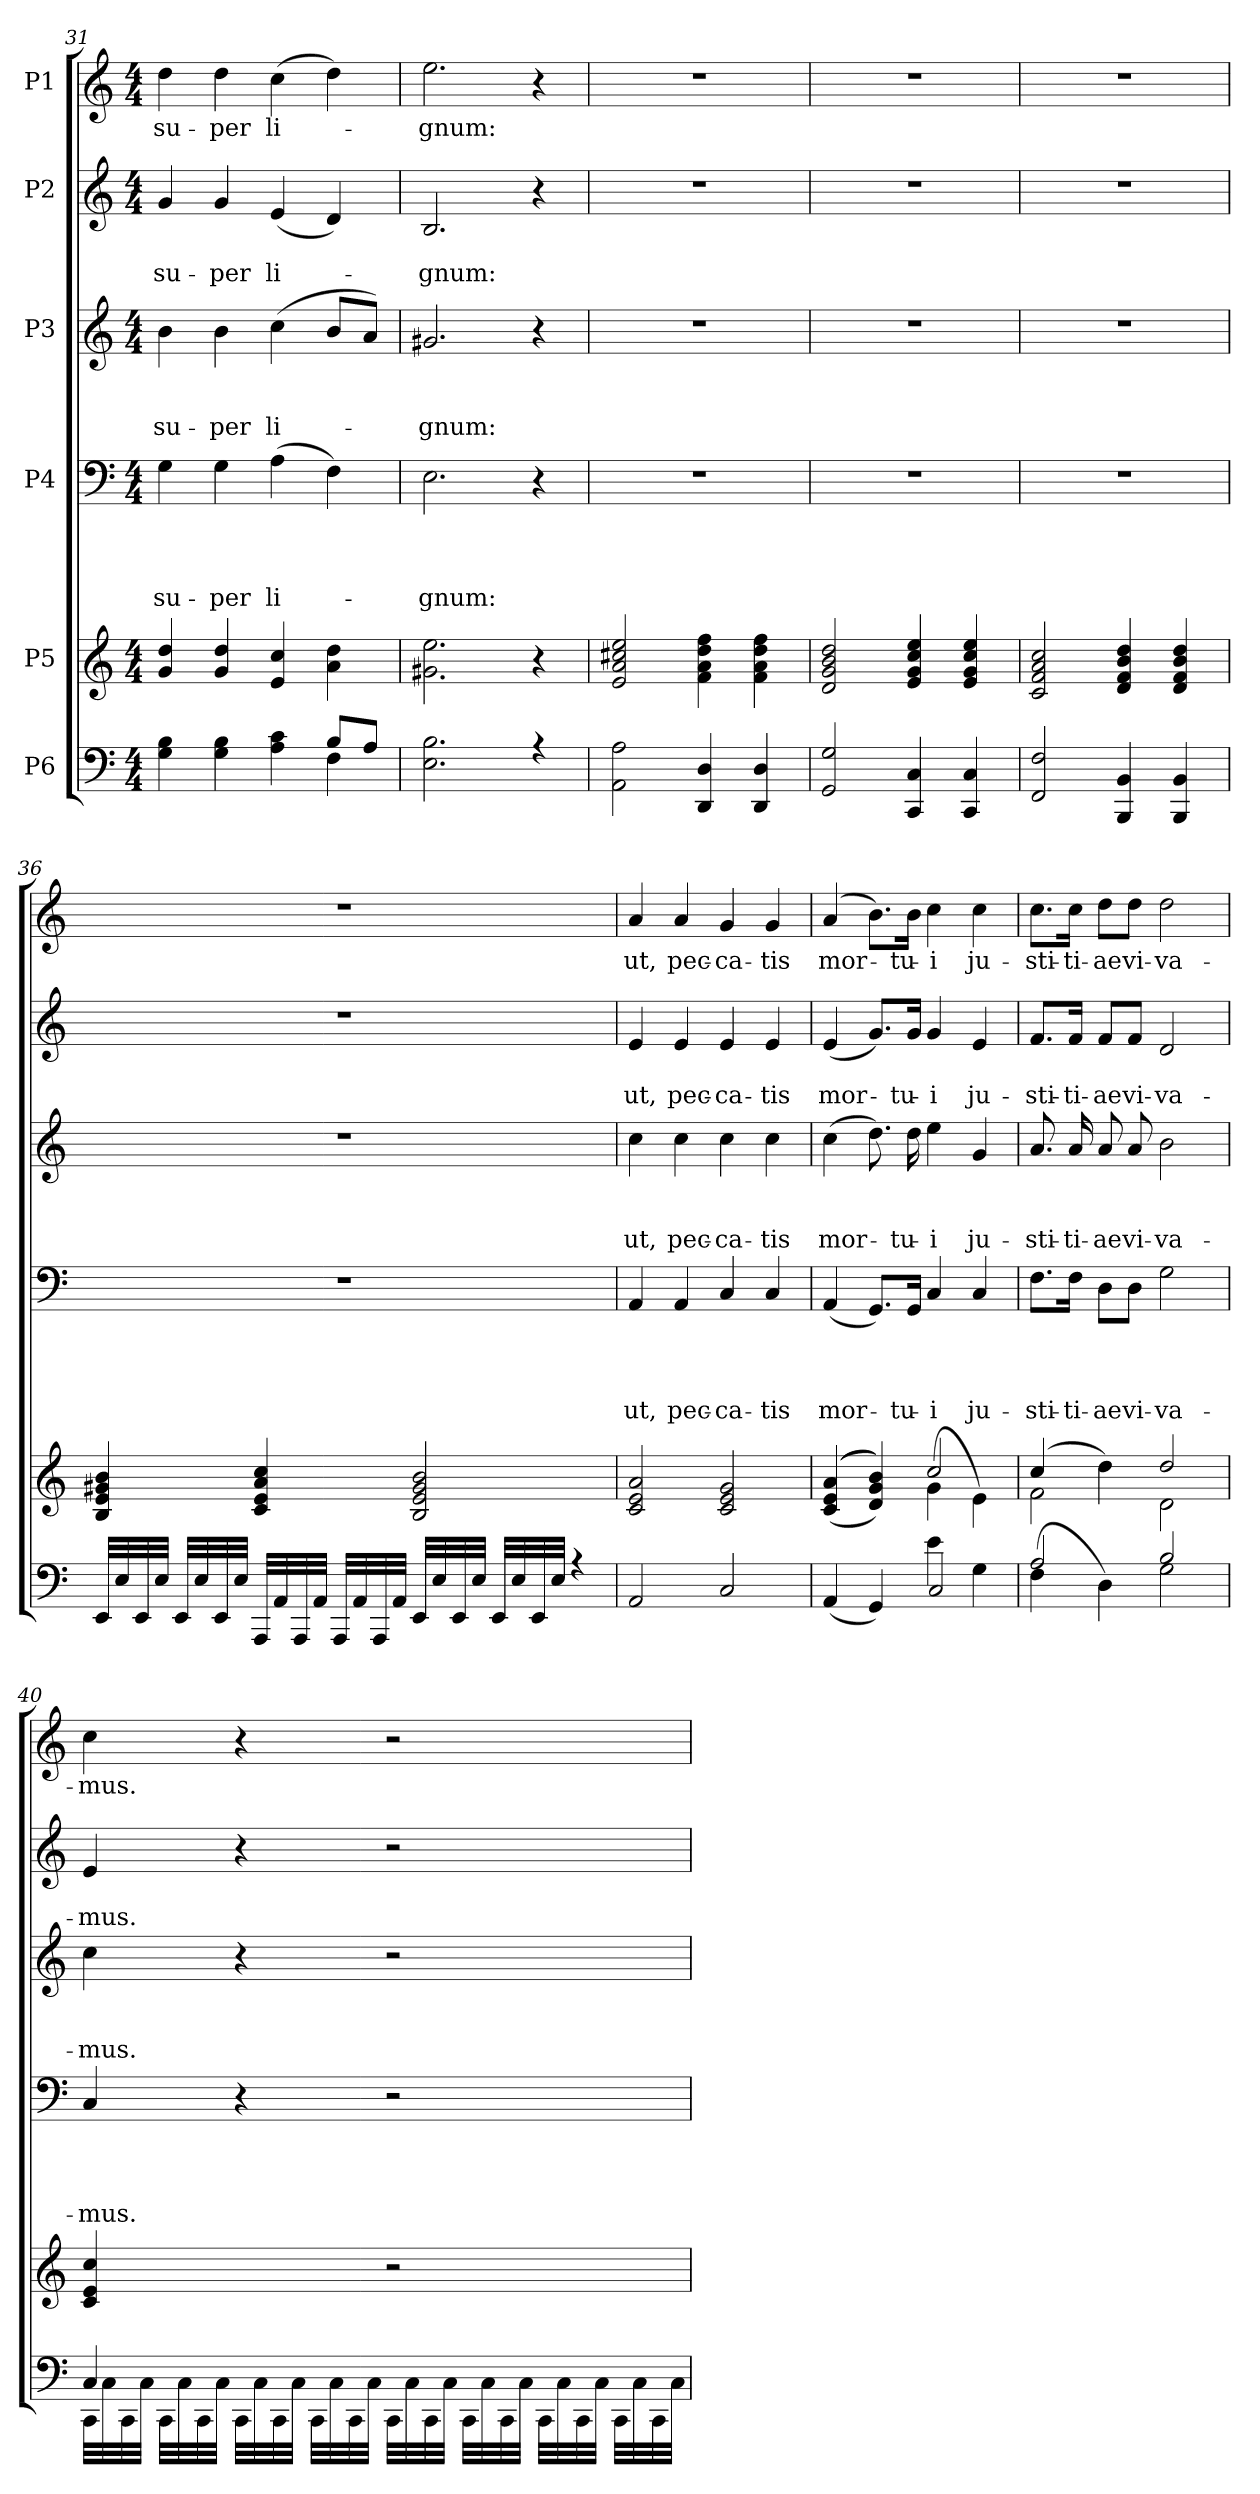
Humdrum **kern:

**kern	**kern	**kern	**text	**text	**text	**text	**kern	**text	**text	**text	**kern	**text	**text	**kern	**text
*part6	*part5	*part4	*part4	*part4	*part4	*part4	*part3	*part3	*part3	*part3	*part2	*part2	*part2	*part1	*part1
*staff6	*staff5	*staff4	*staff4	*staff4	*staff4	*staff4	*staff3	*staff3	*staff3	*staff3	*staff2	*staff2	*staff2	*staff1	*staff1
*I"P6	*I"P5	*I"P4	*	*	*	*	*I"P3	*	*	*	*I"P2	*	*	*I"P1	*
*clefF4	*clefG2	*clefF4	*	*	*	*	*clefG2	*	*	*	*clefG2	*	*	*clefG2	*
*k[]	*k[]	*k[]	*	*	*	*	*k[]	*	*	*	*k[]	*	*	*k[]	*
*C:	*C:	*C:	*	*	*	*	*C:	*	*	*	*C:	*	*	*C:	*
*M4/4	*M4/4	*M4/4	*	*	*	*	*M4/4	*	*	*	*M4/4	*	*	*M4/4	*
=31	=31	=31	=31	=31	=31	=31	=31	=31	=31	=31	=31	=31	=31	=31	=31
*^	*^	*	*	*	*	*	*	*	*	*	*	*	*	*	*
*	*	*	*^	*	*	*	*	*	*	*	*	*	*	*	*	*	*
!	!	!	!	!	!	!	!	!	!LO:LY:b	!	!	!	!LO:LY:b	!	!	!LO:LY:b	!	!LO:LY:b
2.ryy	4G\ 4B\	4g/ 4dd/	1ryy	1ryy	4G\	.	.	.	su-	4b\	.	.	su-	4g/	.	su-	4dd\	su-
!	!	!	!	!	!	!	!	!	!LO:LY:b	!	!	!	!LO:LY:b	!	!	!LO:LY:b	!	!LO:LY:b
.	4G\ 4B\	4g/ 4dd/	.	.	4G\	.	.	.	-per	4b\	.	.	-per	4g/	.	-per	4dd\	-per
!	!	!	!	!	!	!	!	!	!LO:LY:b	!	!	!	!LO:LY:b	!	!	!LO:LY:b	!	!LO:LY:b
.	4A\ 4c\	4e/ 4cc/	.	.	(>4A\	.	.	.	li-	(>4cc\	.	.	li-	(<4e/	.	li-	(>4cc\	li-
8B/L	4F\	4a\ 4dd\	.	.	4F\)	.	.	.	.	8b/L	.	.	.	4d/)	.	.	4dd\)	.
8A/J	.	.	.	.	.	.	.	.	.	8a/J)	.	.	.	.	.	.	.	.
=32	=32	=32	=32	=32	=32	=32	=32	=32	=32	=32	=32	=32	=32	=32	=32	=32	=32	=32
!	!	!	!	!	!	!	!	!	!LO:LY:b	!	!	!	!LO:LY:b	!	!	!LO:LY:b	!	!LO:LY:b
2.E\ 2.B\	1ryy	2.g#X\ 2.ee\	1ryy	1ryy	2.E\	.	.	.	-gnum:	2.g#X/	.	.	-gnum:	2.B/	.	-gnum:	2.ee\	-gnum:
4r	.	4r	.	.	4r	.	.	.	.	4r	.	.	.	4r	.	.	4r	.
=33	=33	=33	=33	=33	=33	=33	=33	=33	=33	=33	=33	=33	=33	=33	=33	=33	=33	=33
2AA\ 2A\	1ryy	2e/ 2a/ 2cc#X/ 2ee/	1ryy	1ryy	1r	.	.	.	.	1r	.	.	.	1r	.	.	1r	.
4DD/ 4D/	.	4f\ 4a\ 4dd\ 4ff\	.	.	.	.	.	.	.	.	.	.	.	.	.	.	.	.
4DD/ 4D/	.	4f\ 4a\ 4dd\ 4ff\	.	.	.	.	.	.	.	.	.	.	.	.	.	.	.	.
=34	=34	=34	=34	=34	=34	=34	=34	=34	=34	=34	=34	=34	=34	=34	=34	=34	=34	=34
2GG/ 2G/	1ryy	2d/ 2g/ 2b/ 2dd/	1ryy	1ryy	1r	.	.	.	.	1r	.	.	.	1r	.	.	1r	.
4CC/ 4C/	.	4e/ 4g/ 4cc/ 4ee/	.	.	.	.	.	.	.	.	.	.	.	.	.	.	.	.
4CC/ 4C/	.	4e/ 4g/ 4cc/ 4ee/	.	.	.	.	.	.	.	.	.	.	.	.	.	.	.	.
!!LO:PB:g=z
=35	=35	=35	=35	=35	=35	=35	=35	=35	=35	=35	=35	=35	=35	=35	=35	=35	=35	=35
2FF/ 2F/	1ryy	2c/ 2f/ 2a/ 2cc/	1ryy	1ryy	1r	.	.	.	.	1r	.	.	.	1r	.	.	1r	.
4BBB/ 4BB/	.	4d/ 4f/ 4b/ 4dd/	.	.	.	.	.	.	.	.	.	.	.	.	.	.	.	.
4BBB/ 4BB/	.	4d/ 4f/ 4b/ 4dd/	.	.	.	.	.	.	.	.	.	.	.	.	.	.	.	.
=36	=36	=36	=36	=36	=36	=36	=36	=36	=36	=36	=36	=36	=36	=36	=36	=36	=36	=36
32EE/LLL	1ryy	4B/ 4e/ 4g#X/ 4b/	1ryy	1ryy	1r	.	.	.	.	1r	.	.	.	1r	.	.	1r	.
32E/	.	.	.	.	.	.	.	.	.	.	.	.	.	.	.	.	.	.
32EE/	.	.	.	.	.	.	.	.	.	.	.	.	.	.	.	.	.	.
32E/JJJ	.	.	.	.	.	.	.	.	.	.	.	.	.	.	.	.	.	.
32EE/LLL	.	.	.	.	.	.	.	.	.	.	.	.	.	.	.	.	.	.
32E/	.	.	.	.	.	.	.	.	.	.	.	.	.	.	.	.	.	.
32EE/	.	.	.	.	.	.	.	.	.	.	.	.	.	.	.	.	.	.
32E/JJJ	.	.	.	.	.	.	.	.	.	.	.	.	.	.	.	.	.	.
32AAA/LLL	.	4c/ 4e/ 4a/ 4cc/	.	.	.	.	.	.	.	.	.	.	.	.	.	.	.	.
32AA/	.	.	.	.	.	.	.	.	.	.	.	.	.	.	.	.	.	.
32AAA/	.	.	.	.	.	.	.	.	.	.	.	.	.	.	.	.	.	.
32AA/JJJ	.	.	.	.	.	.	.	.	.	.	.	.	.	.	.	.	.	.
32AAA/LLL	.	.	.	.	.	.	.	.	.	.	.	.	.	.	.	.	.	.
32AA/	.	.	.	.	.	.	.	.	.	.	.	.	.	.	.	.	.	.
32AAA/	.	.	.	.	.	.	.	.	.	.	.	.	.	.	.	.	.	.
32AA/JJJ	.	.	.	.	.	.	.	.	.	.	.	.	.	.	.	.	.	.
32EE/LLL	.	2B/ 2e/ 2g#/ 2b/	.	.	.	.	.	.	.	.	.	.	.	.	.	.	.	.
32E/	.	.	.	.	.	.	.	.	.	.	.	.	.	.	.	.	.	.
32EE/	.	.	.	.	.	.	.	.	.	.	.	.	.	.	.	.	.	.
32E/JJJ	.	.	.	.	.	.	.	.	.	.	.	.	.	.	.	.	.	.
32EE/LLL	.	.	.	.	.	.	.	.	.	.	.	.	.	.	.	.	.	.
32E/	.	.	.	.	.	.	.	.	.	.	.	.	.	.	.	.	.	.
32EE/	.	.	.	.	.	.	.	.	.	.	.	.	.	.	.	.	.	.
32E/JJJ	.	.	.	.	.	.	.	.	.	.	.	.	.	.	.	.	.	.
4r	.	.	.	.	.	.	.	.	.	.	.	.	.	.	.	.	.	.
=37	=37	=37	=37	=37	=37	=37	=37	=37	=37	=37	=37	=37	=37	=37	=37	=37	=37	=37
!	!	!	!	!	!	!	!	!	!LO:LY:b	!	!	!	!LO:LY:b	!	!	!LO:LY:b	!	!LO:LY:b
2AA/	1ryy	2c/ 2e/ 2a/	1ryy	1ryy	4AA/	.	.	.	ut,	4cc\	.	.	ut,	4e/	.	ut,	4a/	ut,
!	!	!	!	!	!	!	!	!	!LO:LY:b	!	!	!	!LO:LY:b	!	!	!LO:LY:b	!	!LO:LY:b
.	.	.	.	.	4AA/	.	.	.	pec-	4cc\	.	.	pec-	4e/	.	pec-	4a/	pec-
!	!	!	!	!	!	!	!	!	!LO:LY:b	!	!	!	!LO:LY:b	!	!	!LO:LY:b	!	!LO:LY:b
2C/	.	2c/ 2e/ 2g/	.	.	4C/	.	.	.	-ca-	4cc\	.	.	-ca-	4e/	.	-ca-	4g/	-ca-
!	!	!	!	!	!	!	!	!	!LO:LY:b	!	!	!	!LO:LY:b	!	!	!LO:LY:b	!	!LO:LY:b
.	.	.	.	.	4C/	.	.	.	-tis	4cc\	.	.	-tis	4e/	.	-tis	4g/	-tis
=38	=38	=38	=38	=38	=38	=38	=38	=38	=38	=38	=38	=38	=38	=38	=38	=38	=38	=38
!	!	!	!	!	!	!	!	!	!LO:LY:b	!	!	!	!LO:LY:b	!	!	!LO:LY:b	!	!LO:LY:b
(<4AA/	2ryy	(>(>(<4c/ 4e/ 4a/	2ryy	1ryy	(<4AA/	.	.	.	mor-	(>4cc\	.	.	mor-	(<4e/	.	mor-	(<4a/	mor-
4GG/)	.	4d/ 4g/ 4b/)))	.	.	8.GG/L)	.	.	.	.	8.dd\)	.	.	.	8.g/L)	.	.	8.b\L)	.
!	!	!	!	!	!	!	!	!	!LO:LY:b	!	!	!	!LO:LY:b	!	!	!LO:LY:b	!	!LO:LY:b
.	.	.	.	.	16GG/Jk	.	.	.	-tu-	16dd\	.	.	-tu-	16g/Jk	.	-tu-	16b\Jk	-tu-
!	!	!	!	!	!	!	!	!	!LO:LY:b	!	!	!	!LO:LY:b	!	!	!LO:LY:b	!	!LO:LY:b
4e\	2C/	(<4g\	2cc/	.	4C/	.	.	.	-i	4ee\	.	.	-i	4g/	.	-i	4cc\	-i
!	!	!	!	!	!	!	!	!	!LO:LY:b	!	!	!	!LO:LY:b	!	!	!LO:LY:b	!	!LO:LY:b
4G\	.	4e\)	.	.	4C/	.	.	.	ju-	4g/	.	.	ju-	4e/	.	ju-	4cc\	ju-
!!LO:LB:g=z
=39	=39	=39	=39	=39	=39	=39	=39	=39	=39	=39	=39	=39	=39	=39	=39	=39	=39	=39
!	!	!	!	!	!	!	!	!	!LO:LY:b	!	!	!	!LO:LY:b	!	!	!LO:LY:b	!	!LO:LY:b
(<4F\	2A/	(>4cc/	2f\	1ryy	8.F\L	.	.	.	-sti-	8.a/	.	.	-sti-	8.f/L	.	-sti-	8.cc\L	-sti-
!	!	!	!	!	!	!	!	!	!LO:LY:b	!	!	!	!LO:LY:b	!	!	!LO:LY:b	!	!LO:LY:b
.	.	.	.	.	16F\Jk	.	.	.	-ti-	16a/	.	.	-ti-	16f/Jk	.	-ti-	16cc\Jk	-ti-
!	!	!	!	!	!	!	!	!	!LO:LY:b	!	!	!	!LO:LY:b	!	!	!LO:LY:b	!	!LO:LY:b
4D\)	.	4dd\)	.	.	8D\L	.	.	.	-ae	8a/	.	.	-ae	8f/L	.	-ae	8dd\L	-ae
!	!	!	!	!	!	!	!	!	!LO:LY:b	!	!	!	!LO:LY:b	!	!	!LO:LY:b	!	!LO:LY:b
.	.	.	.	.	8D\J	.	.	.	vi-	8a/	.	.	vi-	8f/J	.	vi-	8dd\J	vi-
!	!	!	!	!	!	!	!	!	!LO:LY:b	!	!	!	!LO:LY:b	!	!	!LO:LY:b	!	!LO:LY:b
2B/	2G\	2dd/	2d\	.	2G\	.	.	.	-va-	2b\	.	.	-va-	2d/	.	-va-	2dd\	-va-
=40	=40	=40	=40	=40	=40	=40	=40	=40	=40	=40	=40	=40	=40	=40	=40	=40	=40	=40
!	!	!	!	!	!	!	!	!	!LO:LY:b	!	!	!	!LO:LY:b	!	!	!LO:LY:b	!	!LO:LY:b
32CC\LLL	4C/	4c/ 4e/ 4cc/	1ryy	1ryy	4C/	.	.	.	-mus.	4cc\	.	.	-mus.	4e/	.	-mus.	4cc\	-mus.
32C\	.	.	.	.	.	.	.	.	.	.	.	.	.	.	.	.	.	.
32CC\	.	.	.	.	.	.	.	.	.	.	.	.	.	.	.	.	.	.
32C\JJJ	.	.	.	.	.	.	.	.	.	.	.	.	.	.	.	.	.	.
32CC\LLL	.	.	.	.	.	.	.	.	.	.	.	.	.	.	.	.	.	.
32C\	.	.	.	.	.	.	.	.	.	.	.	.	.	.	.	.	.	.
32CC\	.	.	.	.	.	.	.	.	.	.	.	.	.	.	.	.	.	.
32C\JJJ	.	.	.	.	.	.	.	.	.	.	.	.	.	.	.	.	.	.
32CC\LLL	2.ryy	4ryy	.	.	4r	.	.	.	.	4r	.	.	.	4r	.	.	4r	.
32C\	.	.	.	.	.	.	.	.	.	.	.	.	.	.	.	.	.	.
32CC\	.	.	.	.	.	.	.	.	.	.	.	.	.	.	.	.	.	.
32C\JJJ	.	.	.	.	.	.	.	.	.	.	.	.	.	.	.	.	.	.
32CC\LLL	.	.	.	.	.	.	.	.	.	.	.	.	.	.	.	.	.	.
32C\	.	.	.	.	.	.	.	.	.	.	.	.	.	.	.	.	.	.
32CC\	.	.	.	.	.	.	.	.	.	.	.	.	.	.	.	.	.	.
32C\JJJ	.	.	.	.	.	.	.	.	.	.	.	.	.	.	.	.	.	.
32CC\LLL	.	2r	.	.	2r	.	.	.	.	2r	.	.	.	2r	.	.	2r	.
32C\	.	.	.	.	.	.	.	.	.	.	.	.	.	.	.	.	.	.
32CC\	.	.	.	.	.	.	.	.	.	.	.	.	.	.	.	.	.	.
32C\JJJ	.	.	.	.	.	.	.	.	.	.	.	.	.	.	.	.	.	.
32CC\LLL	.	.	.	.	.	.	.	.	.	.	.	.	.	.	.	.	.	.
32C\	.	.	.	.	.	.	.	.	.	.	.	.	.	.	.	.	.	.
32CC\	.	.	.	.	.	.	.	.	.	.	.	.	.	.	.	.	.	.
32C\JJJ	.	.	.	.	.	.	.	.	.	.	.	.	.	.	.	.	.	.
32CC\LLL	.	.	.	.	.	.	.	.	.	.	.	.	.	.	.	.	.	.
32C\	.	.	.	.	.	.	.	.	.	.	.	.	.	.	.	.	.	.
32CC\	.	.	.	.	.	.	.	.	.	.	.	.	.	.	.	.	.	.
32C\JJJ	.	.	.	.	.	.	.	.	.	.	.	.	.	.	.	.	.	.
32CC\LLL	.	.	.	.	.	.	.	.	.	.	.	.	.	.	.	.	.	.
32C\	.	.	.	.	.	.	.	.	.	.	.	.	.	.	.	.	.	.
32CC\	.	.	.	.	.	.	.	.	.	.	.	.	.	.	.	.	.	.
32C\JJJ	.	.	.	.	.	.	.	.	.	.	.	.	.	.	.	.	.	.
*v	*v	*	*	*	*	*	*	*	*	*	*	*	*	*	*	*	*	*
*	*v	*v	*v	*	*	*	*	*	*	*	*	*	*	*	*	*	*
=	=	=	=	=	=	=	=	=	=	=	=	=	=	=	=
*-	*-	*-	*-	*-	*-	*-	*-	*-	*-	*-	*-	*-	*-	*-	*-
